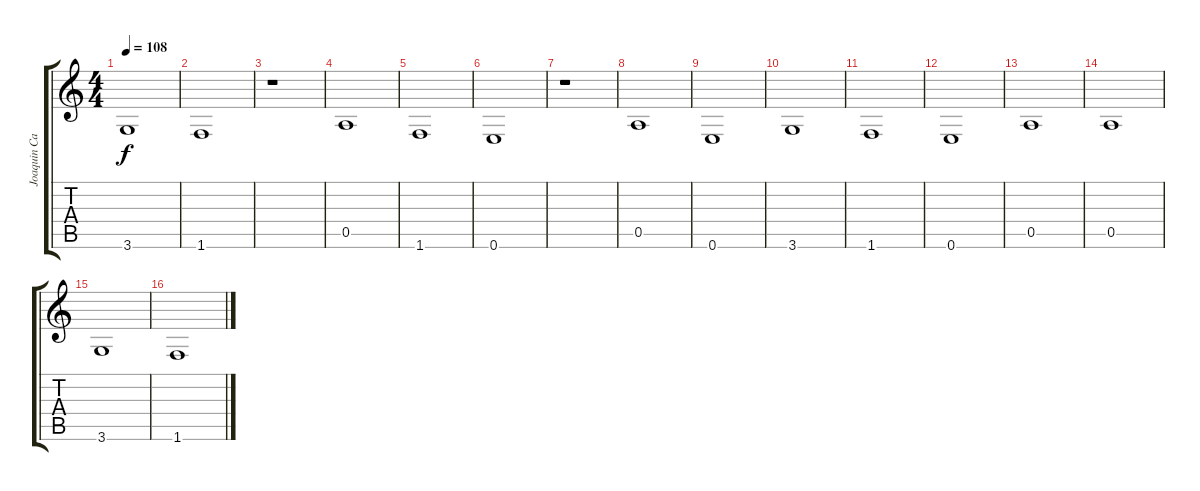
\track ("Joaquin Cardiel" "Joaquin Ca") {instrument electricbassfinger}
\staff {score tabs}
\tuning (E4 B3 G3 D3 A2 E2) {hide}
\ts (4 4)
\tempo 108
\clef g2
\ks c
3.6.1{dy f} |
1.6.1 |
r.1 |
0.5.1 |
1.6.1 |
0.6.1 |
r.1 |
0.5.1 |
0.6.1 |
3.6.1 |
1.6.1 |
0.6.1 |
0.5.1 |
0.5.1 |
3.6.1 |
1.6.1
